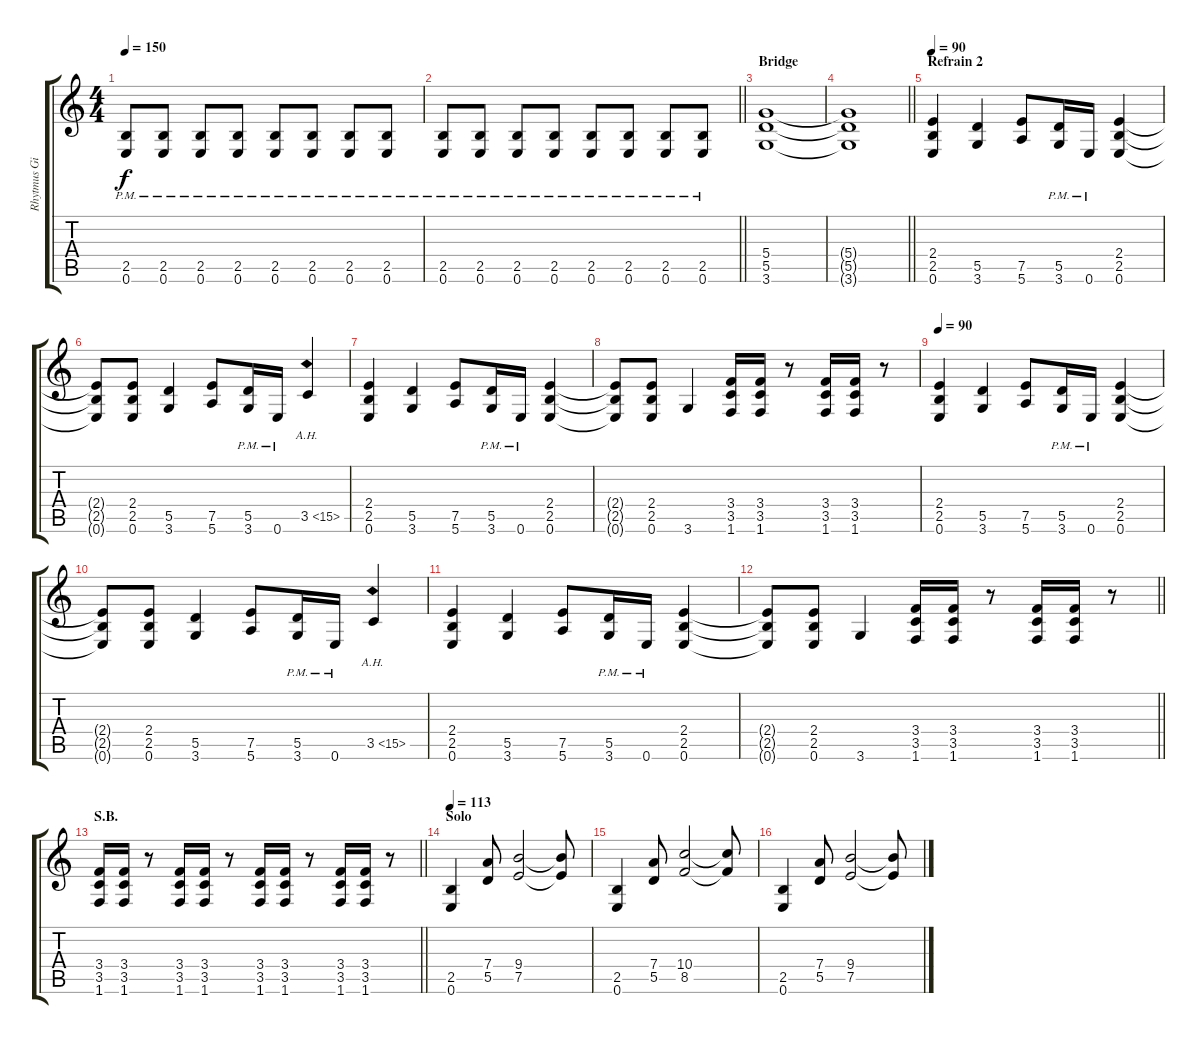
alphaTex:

\track ("Rhytmus Gitarre" "Rhytmus Gi") {instrument overdrivenguitar}
\staff {score tabs}
\tuning (E4 B3 G3 D3 A2 E2) {hide}
\ts (4 4)
\tempo 150
\clef g2
\ks c
(2.5{pm} 0.6{pm}).8{dy f} (2.5{pm} 0.6{pm}).8 (2.5{pm} 0.6{pm}).8 (2.5{pm} 0.6{pm}).8 (2.5{pm} 0.6{pm}).8 (2.5{pm} 0.6{pm}).8 (2.5{pm} 0.6{pm}).8 (2.5{pm} 0.6{pm}).8 |
\barLineRight lightlight
(2.5{pm} 0.6{pm}).8 (2.5{pm} 0.6{pm}).8 (2.5{pm} 0.6{pm}).8 (2.5{pm} 0.6{pm}).8 (2.5{pm} 0.6{pm}).8 (2.5{pm} 0.6{pm}).8 (2.5{pm} 0.6{pm}).8 (2.5{pm} 0.6{pm}).8 |
\section ("" "Bridge")
(5.4 5.5 3.6).1 |
\barLineRight lightlight
(5.4{t} 5.5{t} 3.6{t}).1 |
\section ("" "Refrain 2")
\tempo 90
(2.4 2.5 0.6).4 (5.5 3.6).4 (7.5 5.6).8 (5.5{pm} 3.6{pm}).16 0.6{pm}.16 (2.4 2.5 0.6).4 |
(2.4{t} 2.5{t} 0.6{t}).8 (2.4 2.5 0.6).8 (5.5 3.6).4 (7.5 5.6).8 (5.5{pm} 3.6{pm}).16 0.6{pm}.16 3.5{ah 12}.4 |
(2.4 2.5 0.6).4 (5.5 3.6).4 (7.5 5.6).8 (5.5{pm} 3.6{pm}).16 0.6{pm}.16 (2.4 2.5 0.6).4 |
(2.4{t} 2.5{t} 0.6{t}).8 (2.4 2.5 0.6).8 3.6.4 (3.4 3.5 1.6).16 (3.4 3.5 1.6).16 r.8 (3.4 3.5 1.6).16 (3.4 3.5 1.6).16 r.8 |
\tempo 90
(2.4 2.5 0.6).4 (5.5 3.6).4 (7.5 5.6).8 (5.5{pm} 3.6{pm}).16 0.6{pm}.16 (2.4 2.5 0.6).4 |
(2.4{t} 2.5{t} 0.6{t}).8 (2.4 2.5 0.6).8 (5.5 3.6).4 (7.5 5.6).8 (5.5{pm} 3.6{pm}).16 0.6{pm}.16 3.5{ah 12}.4 |
(2.4 2.5 0.6).4 (5.5 3.6).4 (7.5 5.6).8 (5.5{pm} 3.6{pm}).16 0.6{pm}.16 (2.4 2.5 0.6).4 |
\barLineRight lightlight
(2.4{t} 2.5{t} 0.6{t}).8 (2.4 2.5 0.6).8 3.6.4 (3.4 3.5 1.6).16 (3.4 3.5 1.6).16 r.8 (3.4 3.5 1.6).16 (3.4 3.5 1.6).16 r.8 |
\section ("" "S.B.")
\barLineRight lightlight
(3.4 3.5 1.6).16 (3.4 3.5 1.6).16 r.8 (3.4 3.5 1.6).16 (3.4 3.5 1.6).16 r.8 (3.4 3.5 1.6).16 (3.4 3.5 1.6).16 r.8 (3.4 3.5 1.6).16 (3.4 3.5 1.6).16 r.8 |
\section ("" "Solo")
\tempo 113
(2.5 0.6).4 (7.4 5.5).8 (9.4 7.5).2 (9.4{t} 7.5{t}).8 |
(2.5 0.6).4 (7.4 5.5).8 (10.4 8.5).2 (10.4{t} 8.5{t}).8 |
(2.5 0.6).4 (7.4 5.5).8 (9.4 7.5).2 (9.4{t} 7.5{t}).8
